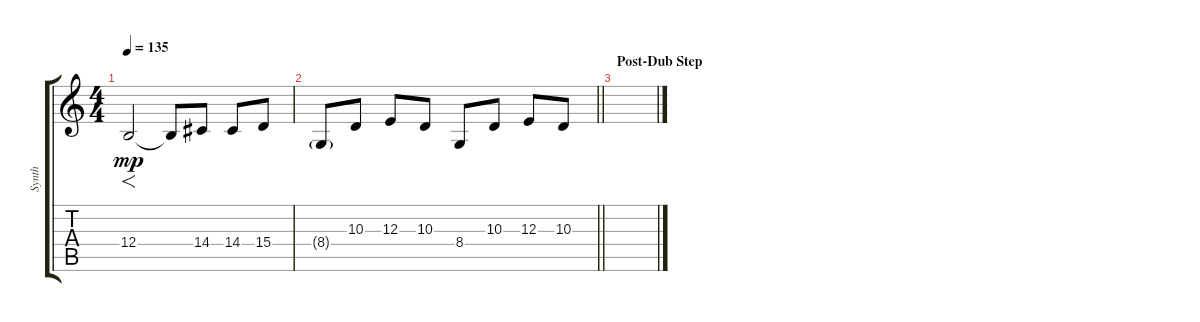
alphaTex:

\track ("Synth" "Synth") {instrument lead2sawtooth}
\staff {score tabs}
\tuning (Db4 Ab3 E3 B2 Gb2 B1) {hide}
\ts (4 4)
\tempo 135
\clef g2
\ks c
12.4.2{f dy mp} 12.4{t}.8 14.4.8 14.4.8 15.4.8 |
\barLineRight lightlight
8.4{g}.8 10.3.8 12.3.8 10.3.8 8.4.8 10.3.8 12.3.8 10.3.8 |
\section ("" "Post-Dub Step")
